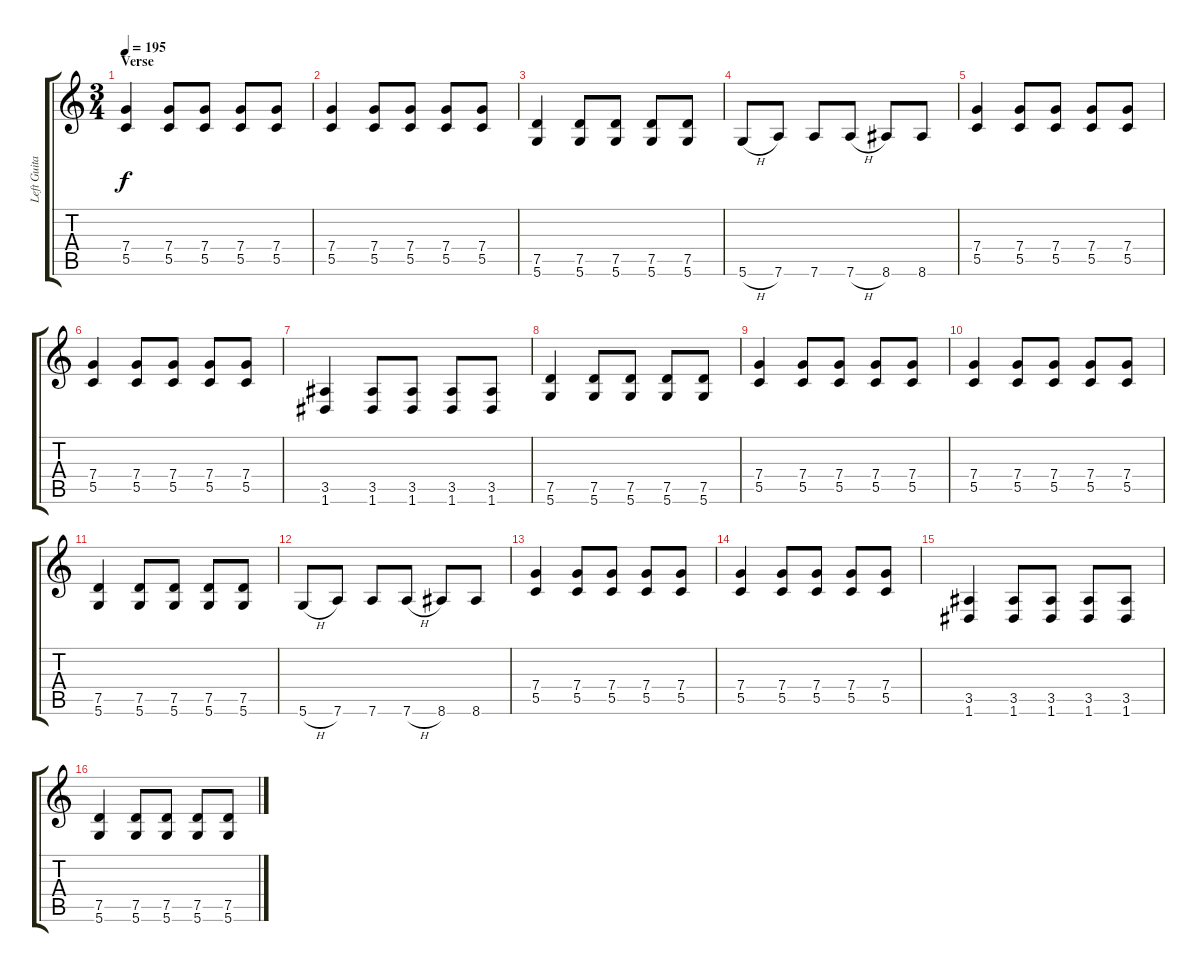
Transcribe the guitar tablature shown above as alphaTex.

\track ("Left Guitar" "Left Guita") {instrument distortionguitar}
\staff {score tabs}
\tuning (D4 A3 F3 C3 G2 D2) {hide}
\ts (3 4)
\section ("" "Verse")
\tempo 195
\clef g2
\ks c
(7.4 5.5).4{dy f} (7.4 5.5).8 (7.4 5.5).8 (7.4 5.5).8 (7.4 5.5).8 |
(7.4 5.5).4 (7.4 5.5).8 (7.4 5.5).8 (7.4 5.5).8 (7.4 5.5).8 |
(7.5 5.6).4 (7.5 5.6).8 (7.5 5.6).8 (7.5 5.6).8 (7.5 5.6).8 |
5.6{h}.8 7.6.8 7.6.8 7.6{h}.8 8.6.8 8.6.8 |
(7.4 5.5).4 (7.4 5.5).8 (7.4 5.5).8 (7.4 5.5).8 (7.4 5.5).8 |
(7.4 5.5).4 (7.4 5.5).8 (7.4 5.5).8 (7.4 5.5).8 (7.4 5.5).8 |
(3.5 1.6).4 (3.5 1.6).8 (3.5 1.6).8 (3.5 1.6).8 (3.5 1.6).8 |
(7.5 5.6).4 (7.5 5.6).8 (7.5 5.6).8 (7.5 5.6).8 (7.5 5.6).8 |
(7.4 5.5).4 (7.4 5.5).8 (7.4 5.5).8 (7.4 5.5).8 (7.4 5.5).8 |
(7.4 5.5).4 (7.4 5.5).8 (7.4 5.5).8 (7.4 5.5).8 (7.4 5.5).8 |
(7.5 5.6).4 (7.5 5.6).8 (7.5 5.6).8 (7.5 5.6).8 (7.5 5.6).8 |
5.6{h}.8 7.6.8 7.6.8 7.6{h}.8 8.6.8 8.6.8 |
(7.4 5.5).4 (7.4 5.5).8 (7.4 5.5).8 (7.4 5.5).8 (7.4 5.5).8 |
(7.4 5.5).4 (7.4 5.5).8 (7.4 5.5).8 (7.4 5.5).8 (7.4 5.5).8 |
(3.5 1.6).4 (3.5 1.6).8 (3.5 1.6).8 (3.5 1.6).8 (3.5 1.6).8 |
(7.5 5.6).4 (7.5 5.6).8 (7.5 5.6).8 (7.5 5.6).8 (7.5 5.6).8
